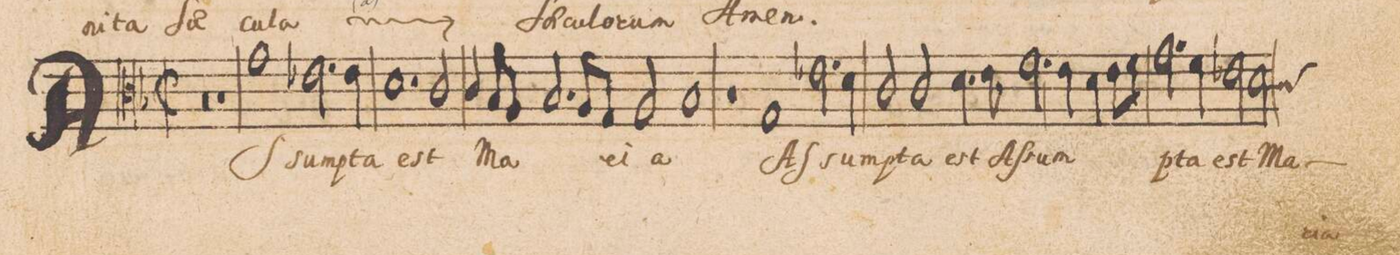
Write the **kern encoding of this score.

**kern	**text
*I"[Canto]	*
*clefC3	*
*k[b-]	*
*met(C|)	*
*M2/1	*
0r	.
=2-	=2-
1r	.
1g\	Aſ-
=3-	=3-
*2\right	*
2.e-X\	-sum-
4e-\	-pta
1.d\	est
=4-	=4-
2c/	Ma-
4c/	-ri-
8B-/L	.
8A/J	.
2.B-/	.
=5-	=5-
8A/L	.
8G/J	.
2A/	.
1B-/	-a
=6-	=6-
1r	.
1G/	Aſ-
=7-	=7-
2.e-X\	-sum-
4d\	-pta
2c/	est
2c/	Aſ-
=8-	=8-
4.d\	-sum-
8e\	.
2.f\	.
4e\	.
4d\	.
8e\L	.
8f\J	.
=9-	=9-
2.g\	.
4f\	-pta
2e-X\	est
*custos:c	*
2d\	Ma-
=10-	=10-
*-	*-
